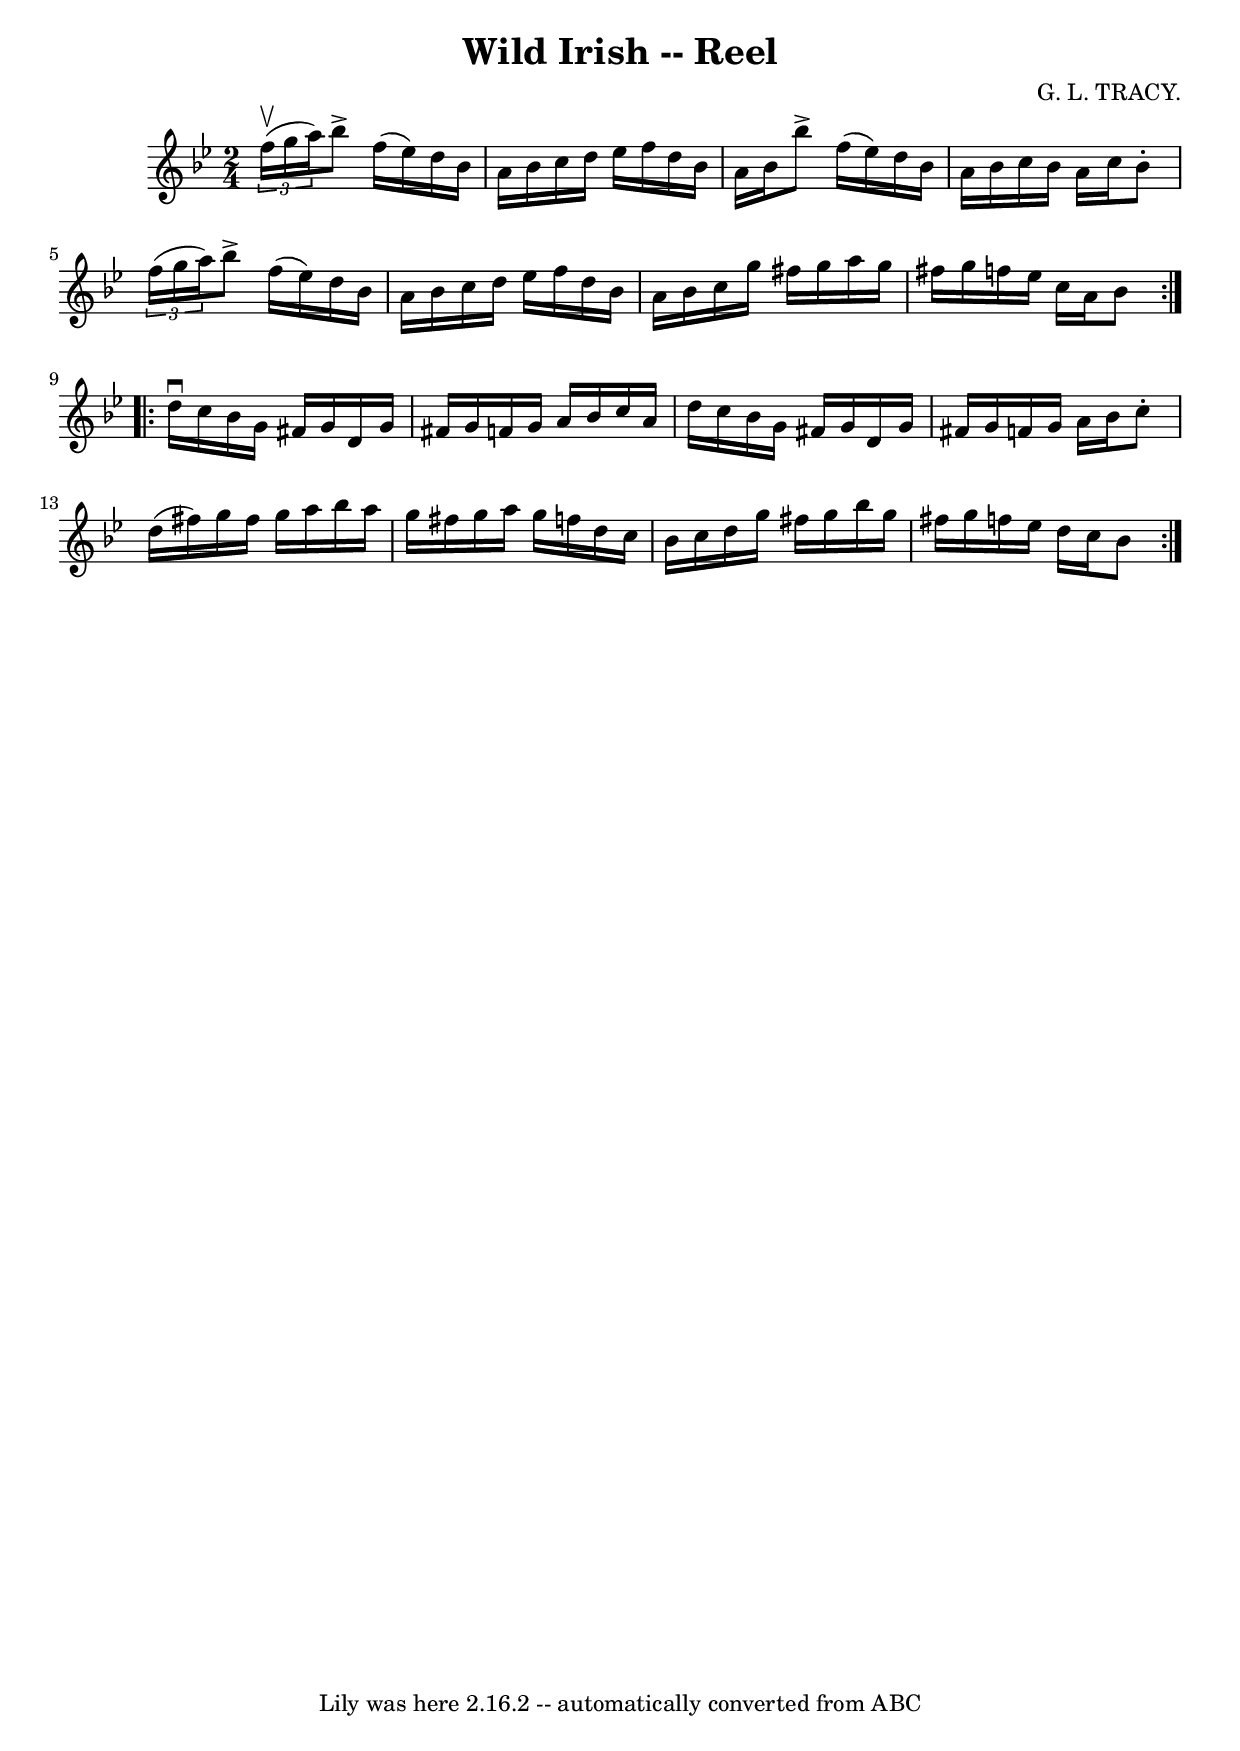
\version "2.16.2"
\include "Mammoth.ily"
\header {
  %% book = "Ryan's Mammoth Collection"
 composer = "G. L. TRACY."
 crossRefNumber = "1"
 footnotes = "\\\\266"
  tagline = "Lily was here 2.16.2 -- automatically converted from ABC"
  title = "Wild Irish -- Reel"

}
voicedefault =  {



  \repeat volta 2 {

    \time 2/4 
    \key bes \major   \times 2/3 { f''16^\upbow(g''16 a''16) 
 				 }  |
 bes''8^\accent f''16 (ees''16) d''16 bes'16 a'16 bes'16     |
 c''16 d''16 ees''16 f''16 d''16 bes'16 a'16 bes'16     |
 bes''8^\accent f''16 (ees''16) d''16 bes'16 a'16 bes'16     |
 c''16 bes'16 a'16    
 c''16 bes'8-.   \times 2/3 { f''16 (g''16 a''16)  				}    |
 bes''8^\accent f''16 (ees''16) d''16 bes'16 a'16 bes'16      |
 c''16 d''16 ees''16 f''16 d''16 bes'16 a'16 bes'16     |
 c''16 g''16 fis''16 g''16 a''16 g''16 fis''16 g''16     |
 f''16 ees''16 c''16 a'16 bes'8    
  }  
  
  \repeat volta 2 { d''16^\downbow c''16   |
 bes'16 g'16 fis'16 g'16 d'16 g'16 fis'!16 g'16     |
 f'!16 g'16 a'16 bes'16 c''16 a'16 d''16 c''16     |
 bes'16 g'16 fis'16 g'16 d'16 g'16 fis'!16 g'16     |
 f'!16 g'16 a'16 bes'16 c''8-. d''16 (fis''16)    |
 g''16 fis''16 g''16 a''16 bes''16 a''16 g''16 fis''16     |
 g''16 a''16 g''16 f''!16 d''16 c''16 bes'16 c''16      |
 d''16 g''16 fis''16 g''16 bes''16 g''16 fis''16 g''16     |
 f''!16 ees''16 d''16 c''16 bes'8    
  }   

}

\score{
  <<

    \context Staff="default"
    {
      \voicedefault 
      
    }

  >>
  \layout {
    
  }
  \midi {
  }

}
